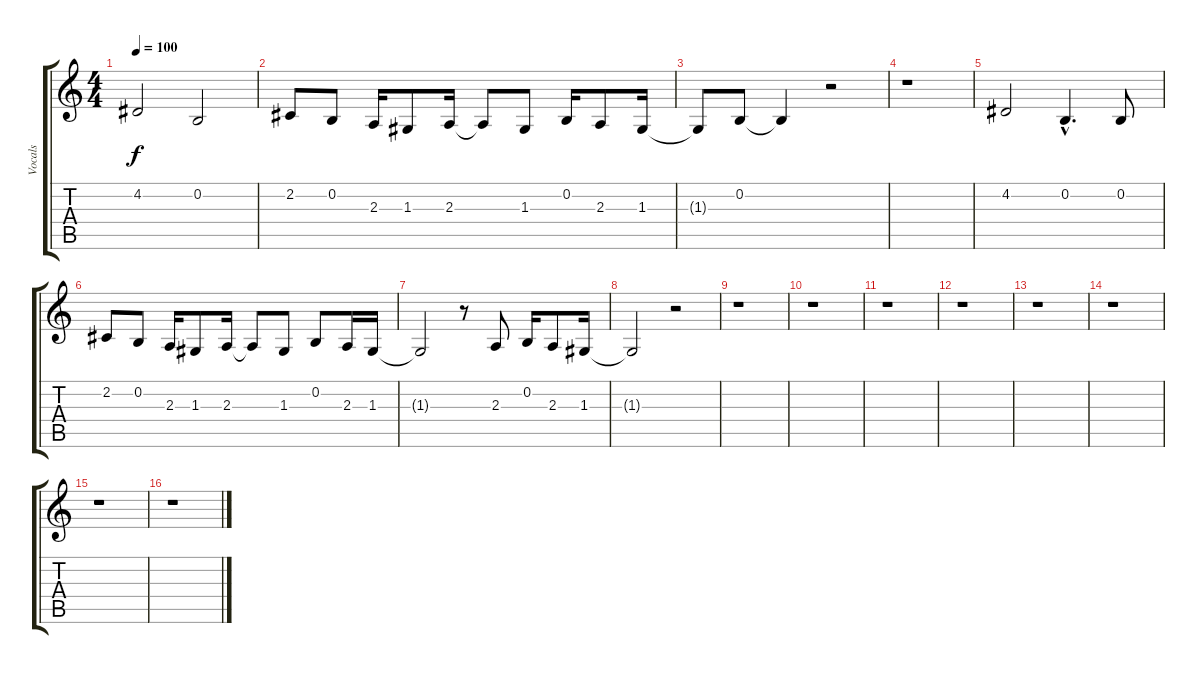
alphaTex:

\track ("Vocals" "Vocals") {instrument altosax}
\staff {score tabs}
\tuning (E4 B3 G3 D3 A2 E2) {hide}
\ts (4 4)
\tempo 100
\clef g2
\ks c
4.2.2{dy f} 0.2.2 |
2.2.8 0.2.8 2.3.16 1.3.8 2.3.16 2.3{t}.8 1.3.8 0.2.16 2.3.8 1.3.16 |
1.3{t}.8 0.2.8 0.2{t}.4 r.2 |
r.1 |
4.2.2 0.2{hac}.4{d} 0.2.8 |
2.2.8 0.2.8 2.3.16 1.3.8 2.3.16 2.3{t}.8 1.3.8 0.2.8 2.3.16 1.3.16 |
1.3{t}.2 r.8 2.3.8 0.2.16 2.3.8 1.3.16 |
1.3{t}.2 r.2 |
r.1 |
r.1 |
r.1 |
r.1 |
r.1 |
r.1 |
r.1 |
r.1
